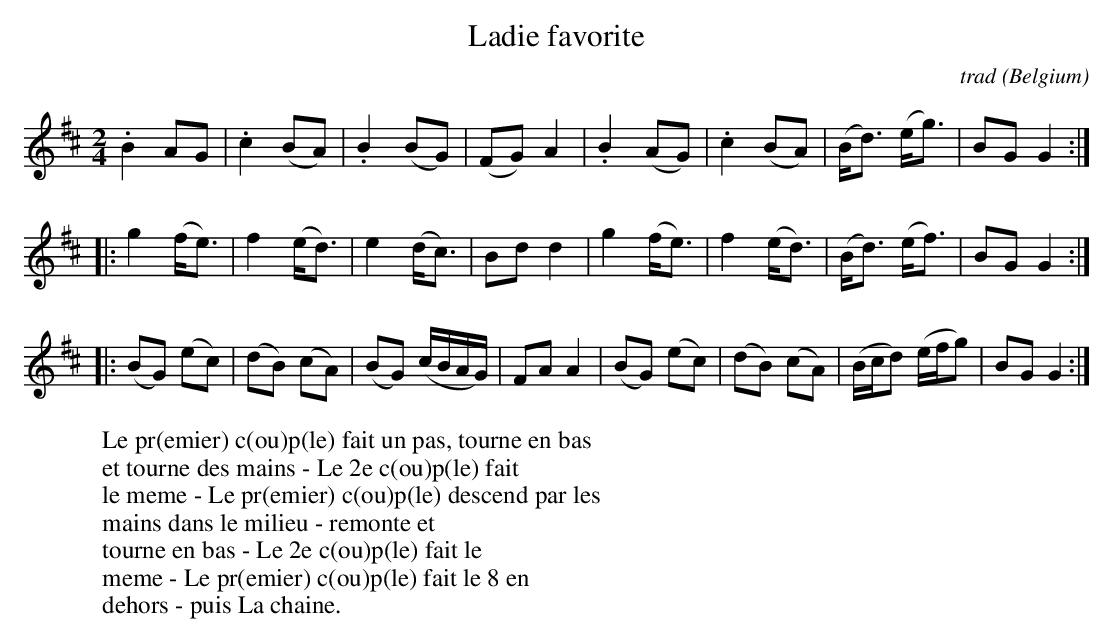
X:1
T:Ladie favorite
C:trad
O:Belgium
M:2/4
L:1/8
K:Dmaj
.B2 AG|.c2 (BA)|.B2 (BG)|(FG) A2|.B2 (AG)|.c2 (BA)|(B<d) (e<g)|BG G2:|
|:g2 (f<e)|f2 (e<d)|e2 (d<c)|Bd d2|g2 (f<e)|f2 (e<d)|(B<d) (e<f)|BG G2:|
|:(BG) (ec)|(dB) (cA)|(BG) (c/2B/2A/2G/2)|FA A2|(BG) (ec)|(dB) (cA)|(B/2c/2d) (e/2f/2g)|BG G2:|]
W:Le pr(emier) c(ou)p(le) fait un pas, tourne en bas
W:et tourne des mains - Le 2e c(ou)p(le) fait
W:le meme - Le pr(emier) c(ou)p(le) descend par les
W:mains dans le milieu - remonte et
W:tourne en bas - Le 2e c(ou)p(le) fait le
W:meme - Le pr(emier) c(ou)p(le) fait le 8 en
W:dehors - puis La chaine.
